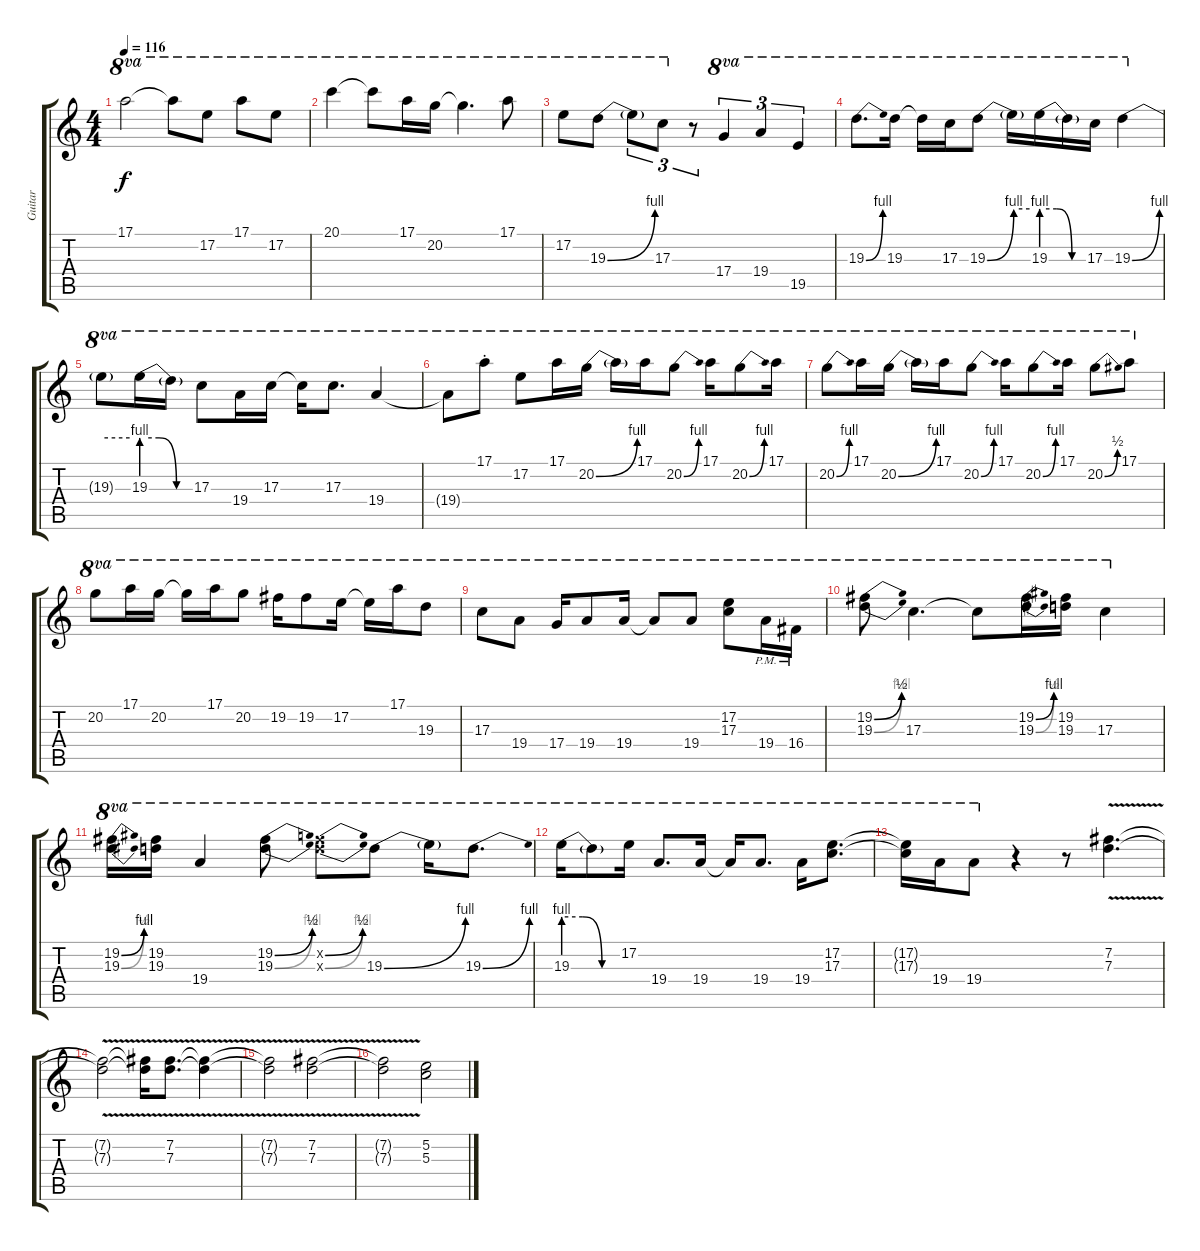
\track ("Guitar" "Guitar") {instrument electricguitarclean}
\staff {score tabs}
\tuning (E4 B3 G3 D3 A2 E2) {hide}
\ts (4 4)
\tempo 116
\clef g2
\ks c
17.1{t}.2{ot 8va dy f} 17.1{t}.8{ot 8va} 17.2.8{ot 8va} 17.1.8{ot 8va} 17.2.8{ot 8va} |
20.1.4{ot 8va} 20.1{t}.8{ot 8va} 17.1.16{ot 8va} 20.2.16{ot 8va} 20.2{t}.4{d ot 8va} 17.1.8{ot 8va} |
17.2.8{ot 8va} 19.3{be (bend 0 0 60 4)}.8{ot 8va} 19.3{t}.8{tu (3 2) ot 8va} 17.3.8{tu (3 2) ot 8va} r.8{tu (3 2)} 17.4.4{tu (3 2) ot 8va} 19.4.4{tu (3 2) ot 8va} 19.5.4{tu (3 2) ot 8va} |
19.3{be (bend 0 0 60 4)}.8{d ot 8va} 19.3.16{ot 8va} 19.3{t}.16{ot 8va} 17.3.16{ot 8va} 19.3{be (bend 0 0 60 4)}.8{ot 8va} 19.3{be (hold 0 4 60 4) t}.16{ot 8va} 19.3{be (custom 0 4 20 4 40 0 60 0)}.16{ot 8va} 19.3{t}.16{ot 8va} 17.3.16{ot 8va} 19.3{be (bend 0 0 60 4)}.4{ot 8va} |
19.3{be (hold 0 4 60 4) t}.8{ot 8va} 19.3{be (custom 0 4 20 4 40 0 60 0)}.16{ot 8va} 19.3{t}.16{ot 8va} 17.3.8{ot 8va} 19.4.16{ot 8va} 17.3.16{ot 8va} 17.3{t}.16{ot 8va} 17.3.8{d ot 8va} 19.4.4{ot 8va} |
19.4{t}.8{ot 8va} 17.1{st}.8{ot 8va} 17.2.8{ot 8va} 17.1.16{ot 8va} 20.2{be (bend 0 0 60 4)}.16{ot 8va} 20.2{t}.16{ot 8va} 17.1.16{ot 8va} 20.2{be (bend 0 0 60 4)}.8{ot 8va} 17.1.16{ot 8va} 20.2{be (bend 0 0 60 4)}.8{ot 8va} 17.1.16{ot 8va} |
20.2{be (bend 0 0 60 4)}.8{ot 8va} 17.1.16{ot 8va} 20.2{be (bend 0 0 60 4)}.16{ot 8va} 20.2{t}.16{ot 8va} 17.1.16{ot 8va} 20.2{be (bend 0 0 60 4)}.8{ot 8va} 17.1.16{ot 8va} 20.2{be (bend 0 0 60 4)}.8{ot 8va} 17.1.16{ot 8va} 20.2{be (bend 0 0 60 2)}.8{ot 8va} 17.1.8{ot 8va} |
20.2.8{ot 8va} 17.1.16{ot 8va} 20.2.16{ot 8va} 20.2{t}.16{ot 8va} 17.1.16{ot 8va} 20.2.8{ot 8va} 19.2.16{ot 8va} 19.2.8{ot 8va} 17.2.16{ot 8va} 17.2{t}.16{ot 8va} 17.1.16{ot 8va} 19.3.8{ot 8va} |
17.3.8{ot 8va} 19.4.8{ot 8va} 17.4.16{ot 8va} 19.4.8{ot 8va} 19.4.16{ot 8va} 19.4{t}.8{ot 8va} 19.4.8{ot 8va} (17.2 17.3).8{ot 8va} 19.4{pm}.16{ot 8va} 16.4{pm}.16{ot 8va} |
(19.2{be (bend 0 0 60 2)} 19.3{be (bend 0 0 60 4)}).8{ot 8va} 17.3.4{d ot 8va} 17.3{t}.8{ot 8va} (19.2{be (bend 0 0 60 4)} 19.3{be (bend 0 0 60 2)}).16{ot 8va} (19.2 19.3).16{ot 8va} 17.3.4{ot 8va} |
(19.2{be (bend 0 0 60 4)} 19.3{be (bend 0 0 60 2)}).16{ot 8va} (19.2 19.3).16{ot 8va} 19.4.4{ot 8va} (19.2{be (bend 0 0 60 2)} 19.3{be (bend 0 0 60 4)}).8{ot 8va} (19.2{be (bend 0 0 60 2) x} 19.3{be (bend 0 0 60 4) x}).8{ot 8va} 19.3{be (bend 0 0 60 4)}.8{ot 8va} 19.3{t}.16{ot 8va} 19.3{be (bend 0 0 60 4)}.8{d ot 8va} |
19.3{be (custom 0 4 20 4 40 0 60 0)}.16{ot 8va} 19.3{t}.8{ot 8va} 17.2.16{ot 8va} 19.4.8{d ot 8va} 19.4.16{ot 8va} 19.4{t}.16{ot 8va} 19.4.8{d ot 8va} 19.4.16{ot 8va} (17.2 17.3).8{d ot 8va} |
(17.2{t} 17.3{t}).16{ot 8va} 19.4.16{ot 8va} 19.4.8{ot 8va} r.4 r.8 (7.2{v} 7.3{v}).4{d} |
(7.2{v t} 7.3{v t}).2 (7.2{v t} 7.3{v t}).16 (7.2{v} 7.3{v}).8{d} (7.2{v t} 7.3{v t}).4 |
(7.2{v t} 7.3{v t}).2 (7.2{v} 7.3{v}).2 |
(7.2{v t} 7.3{v t}).2 (5.2 5.3).2
